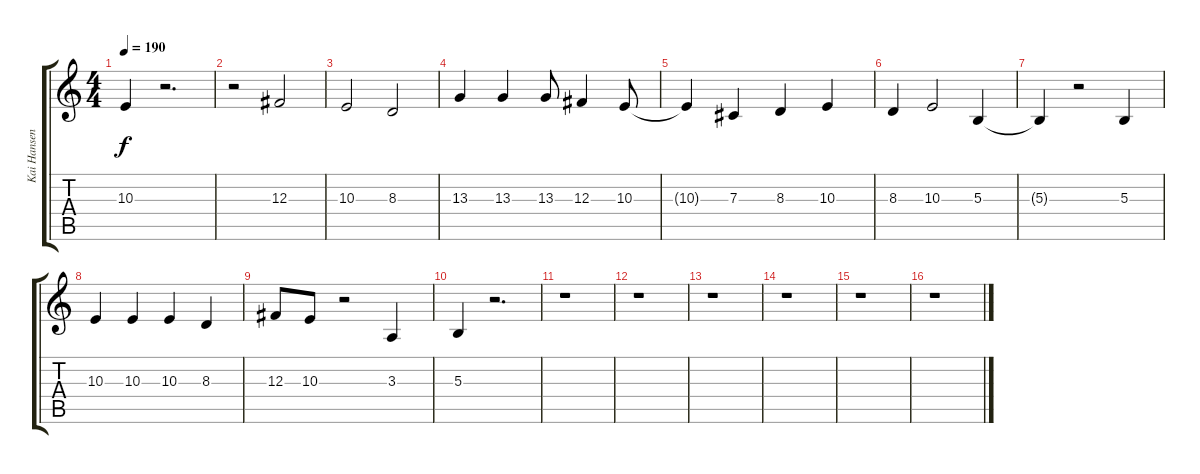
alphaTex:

\track ("Kai Hansen (Voice)" "Kai Hansen") {instrument lead1square}
\staff {score tabs}
\tuning (Eb4 Bb3 Gb3 Db3 Ab2 Eb2) {hide}
\ts (4 4)
\tempo 190
\clef g2
\ks c
10.3{t}.4{dy f} r.2{d} |
r.2 12.3.2 |
10.3.2 8.3.2 |
13.3.4 13.3.4 13.3.8 12.3.4 10.3.8 |
10.3{t}.4 7.3.4 8.3.4 10.3.4 |
8.3.4 10.3.2 5.3.4 |
5.3{t}.4 r.2 5.3.4 |
10.3.4 10.3.4 10.3.4 8.3.4 |
12.3.8 10.3.8 r.2 3.3.4 |
5.3.4 r.2{d} |
r.1 |
r.1 |
r.1 |
r.1 |
r.1 |
r.1
